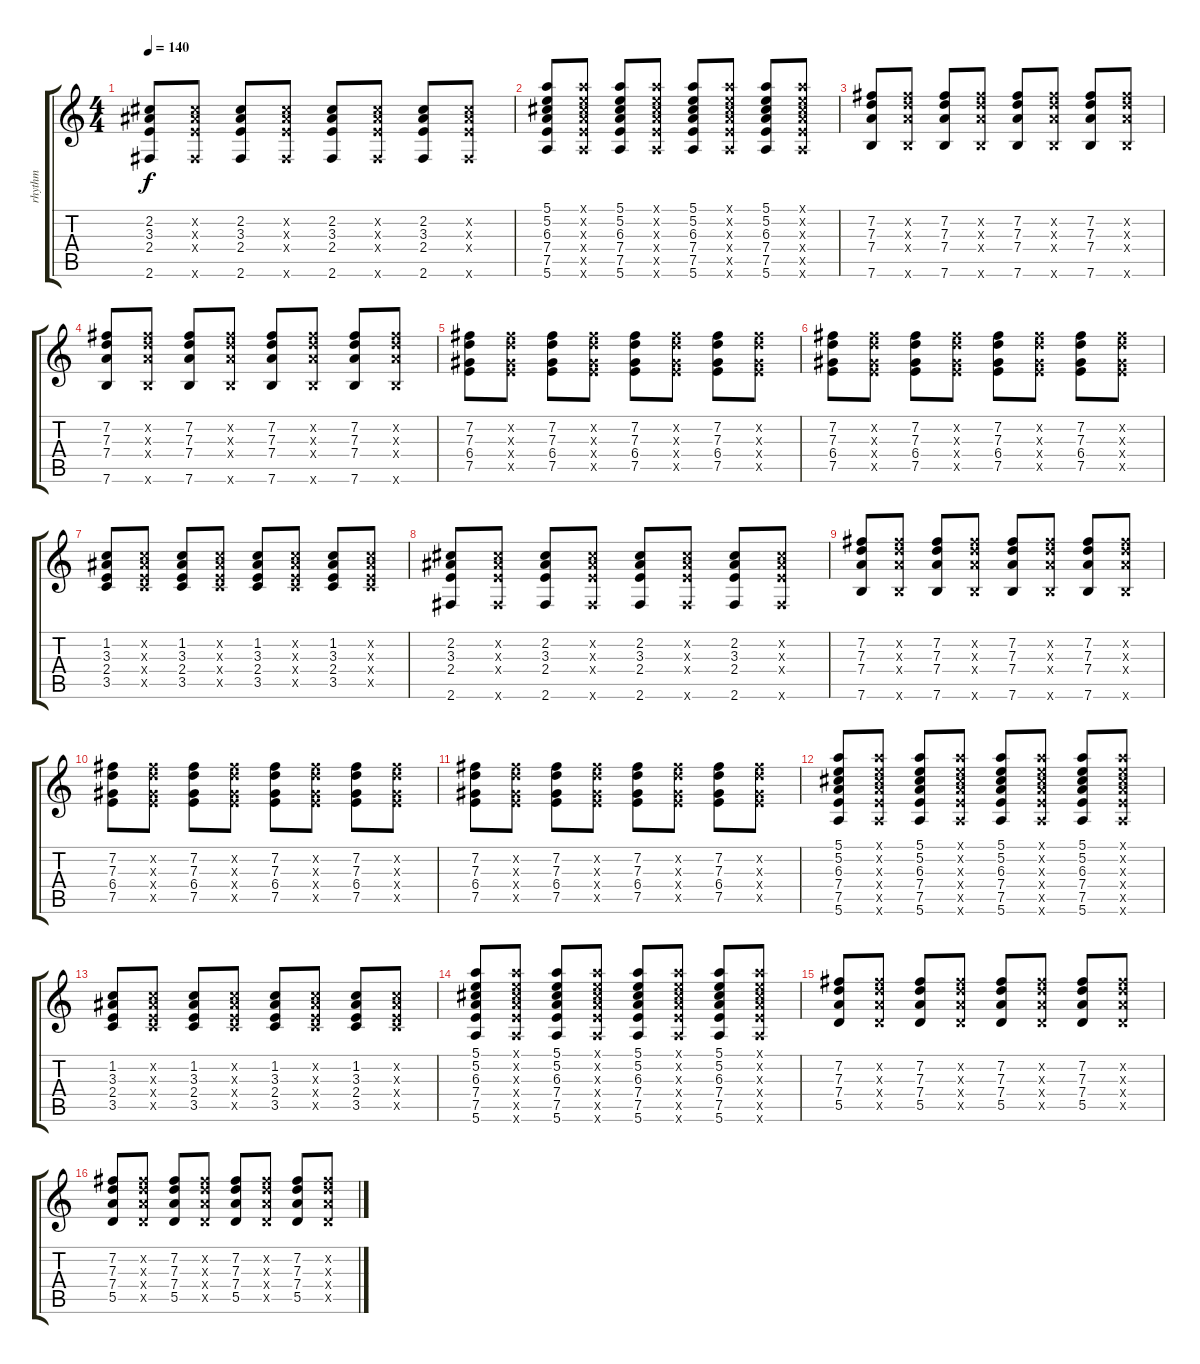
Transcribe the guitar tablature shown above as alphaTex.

\track ("rhythm" "rhythm") {instrument acousticguitarnylon}
\staff {score tabs}
\tuning (E4 B3 G3 D3 A2 E2) {hide}
\ts (4 4)
\tempo 140
\clef g2
\ks c
(2.2 3.3 2.4 2.6).8{dy f} (2.2{x} 3.3{x} 2.4{x} 2.6{x}).8 (2.2 3.3 2.4 2.6).8 (2.2{x} 3.3{x} 2.4{x} 2.6{x}).8 (2.2 3.3 2.4 2.6).8 (2.2{x} 3.3{x} 2.4{x} 2.6{x}).8 (2.2 3.3 2.4 2.6).8 (2.2{x} 3.3{x} 2.4{x} 2.6{x}).8 |
(5.1 5.2 6.3 7.4 7.5 5.6).8 (5.1{x} 5.2{x} 6.3{x} 7.4{x} 7.5{x} 5.6{x}).8 (5.1 5.2 6.3 7.4 7.5 5.6).8 (5.1{x} 5.2{x} 6.3{x} 7.4{x} 7.5{x} 5.6{x}).8 (5.1 5.2 6.3 7.4 7.5 5.6).8 (5.1{x} 5.2{x} 6.3{x} 7.4{x} 7.5{x} 5.6{x}).8 (5.1 5.2 6.3 7.4 7.5 5.6).8 (5.1{x} 5.2{x} 6.3{x} 7.4{x} 7.5{x} 5.6{x}).8 |
(7.2 7.3 7.4 7.6).8 (7.2{x} 7.3{x} 7.4{x} 7.6{x}).8 (7.2 7.3 7.4 7.6).8 (7.2{x} 7.3{x} 7.4{x} 7.6{x}).8 (7.2 7.3 7.4 7.6).8 (7.2{x} 7.3{x} 7.4{x} 7.6{x}).8 (7.2 7.3 7.4 7.6).8 (7.2{x} 7.3{x} 7.4{x} 7.6{x}).8 |
(7.2 7.3 7.4 7.6).8 (7.2{x} 7.3{x} 7.4{x} 7.6{x}).8 (7.2 7.3 7.4 7.6).8 (7.2{x} 7.3{x} 7.4{x} 7.6{x}).8 (7.2 7.3 7.4 7.6).8 (7.2{x} 7.3{x} 7.4{x} 7.6{x}).8 (7.2 7.3 7.4 7.6).8 (7.2{x} 7.3{x} 7.4{x} 7.6{x}).8 |
(7.2 7.3 6.4 7.5).8 (7.2{x} 7.3{x} 6.4{x} 7.5{x}).8 (7.2 7.3 6.4 7.5).8 (7.2{x} 7.3{x} 6.4{x} 7.5{x}).8 (7.2 7.3 6.4 7.5).8 (7.2{x} 7.3{x} 6.4{x} 7.5{x}).8 (7.2 7.3 6.4 7.5).8 (7.2{x} 7.3{x} 6.4{x} 7.5{x}).8 |
(7.2 7.3 6.4 7.5).8 (7.2{x} 7.3{x} 6.4{x} 7.5{x}).8 (7.2 7.3 6.4 7.5).8 (7.2{x} 7.3{x} 6.4{x} 7.5{x}).8 (7.2 7.3 6.4 7.5).8 (7.2{x} 7.3{x} 6.4{x} 7.5{x}).8 (7.2 7.3 6.4 7.5).8 (7.2{x} 7.3{x} 6.4{x} 7.5{x}).8 |
(1.2 3.3 2.4 3.5).8 (1.2{x} 3.3{x} 2.4{x} 3.5{x}).8 (1.2 3.3 2.4 3.5).8 (1.2{x} 3.3{x} 2.4{x} 3.5{x}).8 (1.2 3.3 2.4 3.5).8 (1.2{x} 3.3{x} 2.4{x} 3.5{x}).8 (1.2 3.3 2.4 3.5).8 (1.2{x} 3.3{x} 2.4{x} 3.5{x}).8 |
(2.2 3.3 2.4 2.6).8 (2.2{x} 3.3{x} 2.4{x} 2.6{x}).8 (2.2 3.3 2.4 2.6).8 (2.2{x} 3.3{x} 2.4{x} 2.6{x}).8 (2.2 3.3 2.4 2.6).8 (2.2{x} 3.3{x} 2.4{x} 2.6{x}).8 (2.2 3.3 2.4 2.6).8 (2.2{x} 3.3{x} 2.4{x} 2.6{x}).8 |
(7.2 7.3 7.4 7.6).8 (7.2{x} 7.3{x} 7.4{x} 7.6{x}).8 (7.2 7.3 7.4 7.6).8 (7.2{x} 7.3{x} 7.4{x} 7.6{x}).8 (7.2 7.3 7.4 7.6).8 (7.2{x} 7.3{x} 7.4{x} 7.6{x}).8 (7.2 7.3 7.4 7.6).8 (7.2{x} 7.3{x} 7.4{x} 7.6{x}).8 |
(7.2 7.3 6.4 7.5).8 (7.2{x} 7.3{x} 6.4{x} 7.5{x}).8 (7.2 7.3 6.4 7.5).8 (7.2{x} 7.3{x} 6.4{x} 7.5{x}).8 (7.2 7.3 6.4 7.5).8 (7.2{x} 7.3{x} 6.4{x} 7.5{x}).8 (7.2 7.3 6.4 7.5).8 (7.2{x} 7.3{x} 6.4{x} 7.5{x}).8 |
(7.2 7.3 6.4 7.5).8 (7.2{x} 7.3{x} 6.4{x} 7.5{x}).8 (7.2 7.3 6.4 7.5).8 (7.2{x} 7.3{x} 6.4{x} 7.5{x}).8 (7.2 7.3 6.4 7.5).8 (7.2{x} 7.3{x} 6.4{x} 7.5{x}).8 (7.2 7.3 6.4 7.5).8 (7.2{x} 7.3{x} 6.4{x} 7.5{x}).8 |
(5.1 5.2 6.3 7.4 7.5 5.6).8 (5.1{x} 5.2{x} 6.3{x} 7.4{x} 7.5{x} 5.6{x}).8 (5.1 5.2 6.3 7.4 7.5 5.6).8 (5.1{x} 5.2{x} 6.3{x} 7.4{x} 7.5{x} 5.6{x}).8 (5.1 5.2 6.3 7.4 7.5 5.6).8 (5.1{x} 5.2{x} 6.3{x} 7.4{x} 7.5{x} 5.6{x}).8 (5.1 5.2 6.3 7.4 7.5 5.6).8 (5.1{x} 5.2{x} 6.3{x} 7.4{x} 7.5{x} 5.6{x}).8 |
(1.2 3.3 2.4 3.5).8 (1.2{x} 3.3{x} 2.4{x} 3.5{x}).8 (1.2 3.3 2.4 3.5).8 (1.2{x} 3.3{x} 2.4{x} 3.5{x}).8 (1.2 3.3 2.4 3.5).8 (1.2{x} 3.3{x} 2.4{x} 3.5{x}).8 (1.2 3.3 2.4 3.5).8 (1.2{x} 3.3{x} 2.4{x} 3.5{x}).8 |
(5.1 5.2 6.3 7.4 7.5 5.6).8 (5.1{x} 5.2{x} 6.3{x} 7.4{x} 7.5{x} 5.6{x}).8 (5.1 5.2 6.3 7.4 7.5 5.6).8 (5.1{x} 5.2{x} 6.3{x} 7.4{x} 7.5{x} 5.6{x}).8 (5.1 5.2 6.3 7.4 7.5 5.6).8 (5.1{x} 5.2{x} 6.3{x} 7.4{x} 7.5{x} 5.6{x}).8 (5.1 5.2 6.3 7.4 7.5 5.6).8 (5.1{x} 5.2{x} 6.3{x} 7.4{x} 7.5{x} 5.6{x}).8 |
(7.2 7.3 7.4 5.5).8 (7.2{x} 7.3{x} 7.4{x} 5.5{x}).8 (7.2 7.3 7.4 5.5).8 (7.2{x} 7.3{x} 7.4{x} 5.5{x}).8 (7.2 7.3 7.4 5.5).8 (7.2{x} 7.3{x} 7.4{x} 5.5{x}).8 (7.2 7.3 7.4 5.5).8 (7.2{x} 7.3{x} 7.4{x} 5.5{x}).8 |
(7.2 7.3 7.4 5.5).8 (7.2{x} 7.3{x} 7.4{x} 5.5{x}).8 (7.2 7.3 7.4 5.5).8 (7.2{x} 7.3{x} 7.4{x} 5.5{x}).8 (7.2 7.3 7.4 5.5).8 (7.2{x} 7.3{x} 7.4{x} 5.5{x}).8 (7.2 7.3 7.4 5.5).8 (7.2{x} 7.3{x} 7.4{x} 5.5{x}).8
